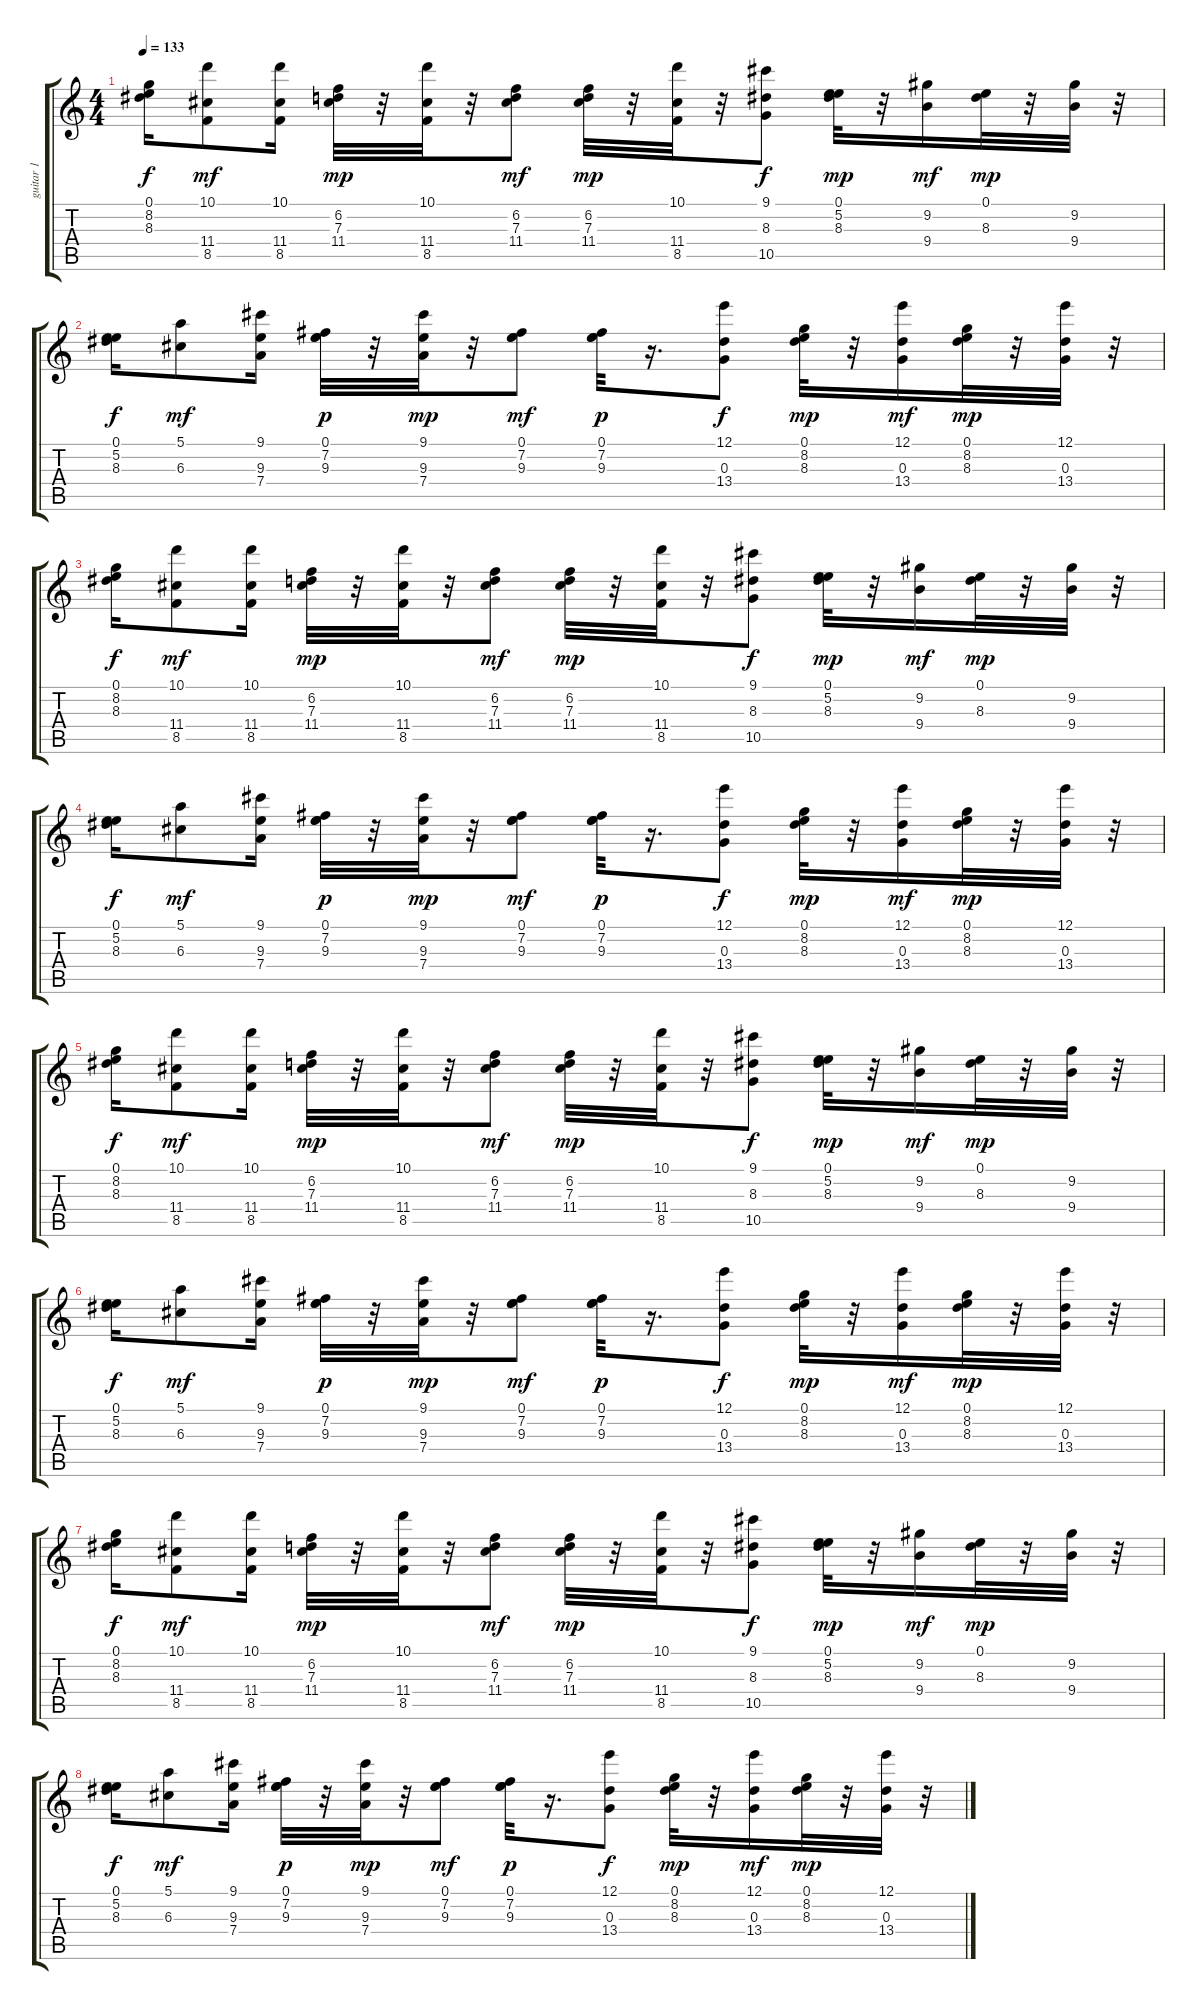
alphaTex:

\track ("guitar 1" "guitar 1") {instrument acousticguitarsteel}
\staff {score tabs}
\tuning (E4 B3 G3 D3 A2 E2) {hide}
\ts (4 4)
\tempo 133
\clef g2
\ks c
(0.1 8.2 8.3).16{dy f} (10.1 11.4 8.5).8{dy mf} (10.1 11.4 8.5).16 (6.2 7.3 11.4).32{dy mp} r.32 (10.1 11.4 8.5).32 r.32 (6.2 7.3 11.4).8{dy mf} (6.2 7.3 11.4).32{dy mp} r.32 (10.1 11.4 8.5).32 r.32 (9.1 8.3 10.5).8{dy f} (0.1 5.2 8.3).32{dy mp} r.32 (9.2 9.4).16{dy mf} (0.1 8.3).32{dy mp} r.32 (9.2 9.4).32 r.32 |
(0.1 5.2 8.3).16{dy f} (5.1 6.3).8{dy mf} (9.1 9.3 7.4).16 (0.1 7.2 9.3).32{dy p} r.32 (9.1 9.3 7.4).32{dy mp} r.32 (0.1 7.2 9.3).8{dy mf} (0.1 7.2 9.3).32{dy p} r.16{d} (12.1 0.3 13.4).8{dy f} (0.1 8.2 8.3).32{dy mp} r.32 (12.1 0.3 13.4).16{dy mf} (0.1 8.2 8.3).32{dy mp} r.32 (12.1 0.3 13.4).32 r.32 |
(0.1 8.2 8.3).16{dy f} (10.1 11.4 8.5).8{dy mf} (10.1 11.4 8.5).16 (6.2 7.3 11.4).32{dy mp} r.32 (10.1 11.4 8.5).32 r.32 (6.2 7.3 11.4).8{dy mf} (6.2 7.3 11.4).32{dy mp} r.32 (10.1 11.4 8.5).32 r.32 (9.1 8.3 10.5).8{dy f} (0.1 5.2 8.3).32{dy mp} r.32 (9.2 9.4).16{dy mf} (0.1 8.3).32{dy mp} r.32 (9.2 9.4).32 r.32 |
(0.1 5.2 8.3).16{dy f} (5.1 6.3).8{dy mf} (9.1 9.3 7.4).16 (0.1 7.2 9.3).32{dy p} r.32 (9.1 9.3 7.4).32{dy mp} r.32 (0.1 7.2 9.3).8{dy mf} (0.1 7.2 9.3).32{dy p} r.16{d} (12.1 0.3 13.4).8{dy f} (0.1 8.2 8.3).32{dy mp} r.32 (12.1 0.3 13.4).16{dy mf} (0.1 8.2 8.3).32{dy mp} r.32 (12.1 0.3 13.4).32 r.32 |
(0.1 8.2 8.3).16{dy f} (10.1 11.4 8.5).8{dy mf} (10.1 11.4 8.5).16 (6.2 7.3 11.4).32{dy mp} r.32 (10.1 11.4 8.5).32 r.32 (6.2 7.3 11.4).8{dy mf} (6.2 7.3 11.4).32{dy mp} r.32 (10.1 11.4 8.5).32 r.32 (9.1 8.3 10.5).8{dy f} (0.1 5.2 8.3).32{dy mp} r.32 (9.2 9.4).16{dy mf} (0.1 8.3).32{dy mp} r.32 (9.2 9.4).32 r.32 |
(0.1 5.2 8.3).16{dy f} (5.1 6.3).8{dy mf} (9.1 9.3 7.4).16 (0.1 7.2 9.3).32{dy p} r.32 (9.1 9.3 7.4).32{dy mp} r.32 (0.1 7.2 9.3).8{dy mf} (0.1 7.2 9.3).32{dy p} r.16{d} (12.1 0.3 13.4).8{dy f} (0.1 8.2 8.3).32{dy mp} r.32 (12.1 0.3 13.4).16{dy mf} (0.1 8.2 8.3).32{dy mp} r.32 (12.1 0.3 13.4).32 r.32 |
(0.1 8.2 8.3).16{dy f} (10.1 11.4 8.5).8{dy mf} (10.1 11.4 8.5).16 (6.2 7.3 11.4).32{dy mp} r.32 (10.1 11.4 8.5).32 r.32 (6.2 7.3 11.4).8{dy mf} (6.2 7.3 11.4).32{dy mp} r.32 (10.1 11.4 8.5).32 r.32 (9.1 8.3 10.5).8{dy f} (0.1 5.2 8.3).32{dy mp} r.32 (9.2 9.4).16{dy mf} (0.1 8.3).32{dy mp} r.32 (9.2 9.4).32 r.32 |
(0.1 5.2 8.3).16{dy f} (5.1 6.3).8{dy mf} (9.1 9.3 7.4).16 (0.1 7.2 9.3).32{dy p} r.32 (9.1 9.3 7.4).32{dy mp} r.32 (0.1 7.2 9.3).8{dy mf} (0.1 7.2 9.3).32{dy p} r.16{d} (12.1 0.3 13.4).8{dy f} (0.1 8.2 8.3).32{dy mp} r.32 (12.1 0.3 13.4).16{dy mf} (0.1 8.2 8.3).32{dy mp} r.32 (12.1 0.3 13.4).32 r.32
